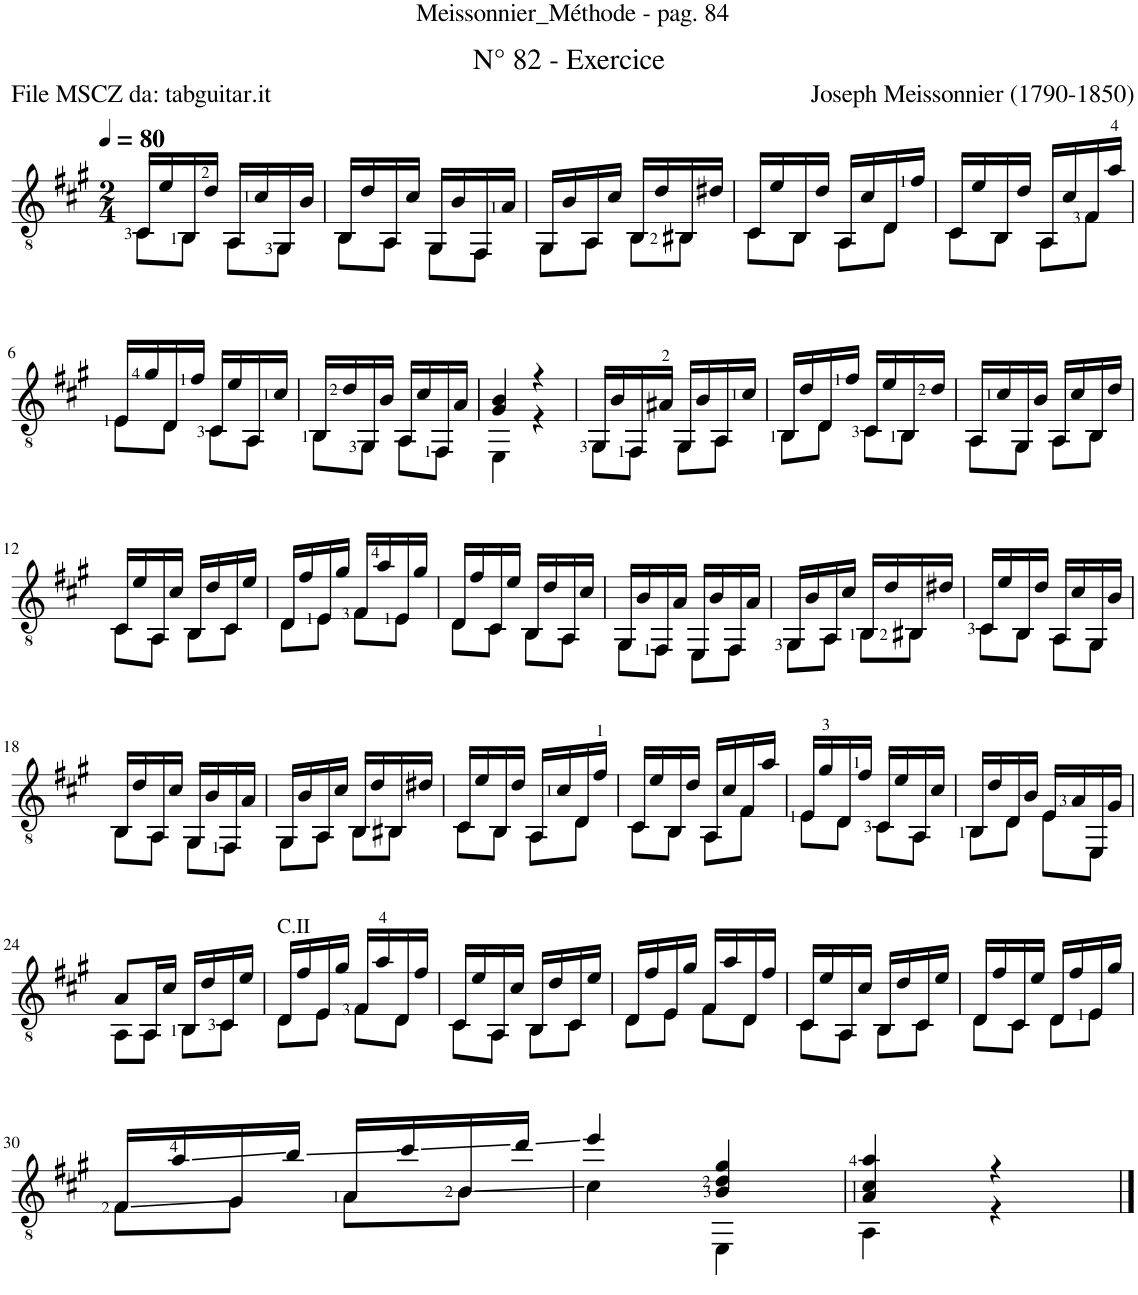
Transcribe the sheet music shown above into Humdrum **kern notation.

**kern
*part1
*staff1
*I"Guitar
*I'Guit.
*clefGv2
*k[f#c#g#]
*M2/4
*MM80
=1
*^
16C#/LL	8C#\L
16e/	.
16BB/	8BB\J
16d/JJ	.
16AA/LL	8AA\L
16c#/	.
16GG#/	8GG#\J
16B/JJ	.
=2	=2
16BB/LL	8BB\L
16d/	.
16AA/	8AA\J
16c#/JJ	.
16GG#/LL	8GG#\L
16B/	.
16FF#/	8FF#\J
16A/JJ	.
=3	=3
16GG#/LL	8GG#\L
16B/	.
16AA/	8AA\J
16c#/JJ	.
16BB/LL	8BB\L
16d/	.
16BB#X/	8BB#\J
16d#X/JJ	.
=4	=4
16C#/LL	8C#\L
16e/	.
16BB/	8BB\J
16d/JJ	.
16AA/LL	8AA\L
16c#/	.
16D/	8D\J
16f#/JJ	.
=5	=5
16C#/LL	8C#\L
16e/	.
16BB/	8BB\J
16d/JJ	.
16AA/LL	8AA\L
16c#/	.
16F#/	8F#\J
16a/JJ	.
!!LO:LB:g=z	!!
=6	=6
16E/LL	8E\L
16g#/	.
16D/	8D\J
16f#/JJ	.
16C#/LL	8C#\L
16e/	.
16AA/	8AA\J
16c#/JJ	.
=7	=7
16BB/LL	8BB\L
16d/	.
16GG#/	8GG#\J
16B/JJ	.
16AA/LL	8AA\L
16c#/	.
16FF#/	8FF#\J
16A/JJ	.
=8	=8
4G#/ 4B/	4EE\
4r	4r
=9	=9
16GG#/LL	8GG#\L
16B/	.
16FF#/	8FF#\J
16A#X/JJ	.
16GG#/LL	8GG#\L
16B/	.
16AA/	8AA\J
16c#/JJ	.
=10	=10
16BB/LL	8BB\L
16d/	.
16D/	8D\J
16f#/JJ	.
16C#/LL	8C#\L
16e/	.
16BB/	8BB\J
16d/JJ	.
=11	=11
16AA/LL	8AA\L
16c#/	.
16GG#/	8GG#\J
16B/JJ	.
16AA/LL	8AA\L
16c#/	.
16BB/	8BB\J
16d/JJ	.
!!LO:LB:g=z	!!
=12	=12
16C#/LL	8C#\L
16e/	.
16AA/	8AA\J
16c#/JJ	.
16BB/LL	8BB\L
16d/	.
16C#/	8C#\J
16e/JJ	.
=13	=13
16D/LL	8D\L
16f#/	.
16E/	8E\J
16g#/JJ	.
16F#/LL	8F#\L
16a/	.
16E/	8E\J
16g#/JJ	.
=14	=14
16D/LL	8D\L
16f#/	.
16C#/	8C#\J
16e/JJ	.
16BB/LL	8BB\L
16d/	.
16AA/	8AA\J
16c#/JJ	.
=15	=15
16GG#/LL	8GG#\L
16B/	.
16FF#/	8FF#\J
16A/JJ	.
16EE/LL	8EE\L
16B/	.
16FF#/	8FF#\J
16A/JJ	.
=16	=16
16GG#/LL	8GG#\L
16B/	.
16AA/	8AA\J
16c#/JJ	.
16BB/LL	8BB\L
16d/	.
16BB#X/	8BB#\J
16d#X/JJ	.
=17	=17
16C#/LL	8C#\L
16e/	.
16BB/	8BB\J
16d/JJ	.
16AA/LL	8AA\L
16c#/	.
16GG#/	8GG#\J
16B/JJ	.
!!LO:LB:g=z	!!
=18	=18
16BB/LL	8BB\L
16d/	.
16AA/	8AA\J
16c#/JJ	.
16GG#/LL	8GG#\L
16B/	.
16FF#/	8FF#\J
16A/JJ	.
=19	=19
16GG#/LL	8GG#\L
16B/	.
16AA/	8AA\J
16c#/JJ	.
16BB/LL	8BB\L
16d/	.
16BB#X/	8BB#\J
16d#X/JJ	.
=20	=20
16C#/LL	8C#\L
16e/	.
16BB/	8BB\J
16d/JJ	.
16AA/LL	8AA\L
16c#/	.
16D/	8D\J
16f#/JJ	.
=21	=21
16C#/LL	8C#\L
16e/	.
16BB/	8BB\J
16d/JJ	.
16AA/LL	8AA\L
16c#/	.
16F#/	8F#\J
16a/JJ	.
=22	=22
16E/LL	8E\L
16g#/	.
16D/	8D\J
16f#/JJ	.
16C#/LL	8C#\L
16e/	.
16AA/	8AA\J
16c#/JJ	.
=23	=23
16BB/LL	8BB\L
16d/	.
16D/	8D\J
16B/JJ	.
16E/LL	8E\L
16A/	.
16EE/	8EE\J
16G#/JJ	.
!!LO:LB:g=z	!!
=24	=24
8A/L	8AA\L
16AA/L	8AA\J
16c#/JJ	.
16BB/LL	8BB\L
16d/	.
16C#/	8C#\J
16e/JJ	.
=25	=25
!LO:TX:a:t=C.II	!
16D/LL	8D\L
16f#/	.
16E/	8E\J
16g#/JJ	.
16F#/LL	8F#\L
16a/	.
16D/	8D\J
16f#/JJ	.
=26	=26
16C#/LL	8C#\L
16e/	.
16AA/	8AA\J
16c#/JJ	.
16BB/LL	8BB\L
16d/	.
16C#/	8C#\J
16e/JJ	.
=27	=27
16D/LL	8D\L
16f#/	.
16E/	8E\J
16g#/JJ	.
16F#/LL	8F#\L
16a/	.
16D/	8D\J
16f#/JJ	.
=28	=28
16C#/LL	8C#\L
16e/	.
16AA/	8AA\J
16c#/JJ	.
16BB/LL	8BB\L
16d/	.
16C#/	8C#\J
16e/JJ	.
=29	=29
16D/LL	8D\L
16f#/	.
16C#/	8C#\J
16e/JJ	.
16D/LL	8D\L
16f#/	.
16E/	8E\J
16g#/JJ	.
!!LO:LB:g=z	!!
=30	=30
16F#/LL	8F#\L
16a/	.
16G#/	8G#\J
16b/JJ	.
16A/LL	8A\L
16cc#/	.
16B/	8B\J
16dd/JJ	.
=31	=31
4ee/	4c#\
4B/ 4d/ 4g#/	4EE\
=32	=32
4A/ 4c#/ 4a/	4AA\
4r	4r
*v	*v
==
*-
